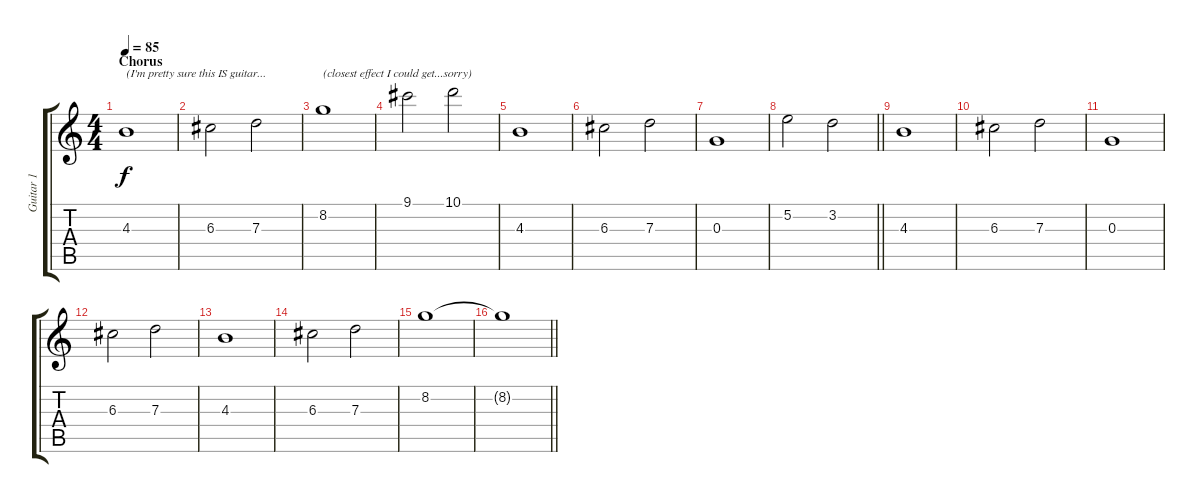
\track ("Guitar 1" "Guitar 1") {instrument electricguitarclean}
\staff {score tabs}
\tuning (E4 B3 G3 D3 A2 E2) {hide}
\ts (4 4)
\section ("" "Chorus")
\tempo 85
\clef g2
\ks c
4.3.1{txt "(I'm pretty sure this IS guitar..." dy f volume 11 instrument pad6metallic} |
6.3.2{volume 11 instrument pad6metallic} 7.3.2 |
8.2.1{txt "(closest effect I could get...sorry)" volume 11 instrument pad6metallic} |
9.1.2{volume 11 instrument pad6metallic} 10.1.2 |
4.3.1{volume 11 instrument pad6metallic} |
6.3.2{volume 11 instrument pad6metallic} 7.3.2 |
0.3.1{volume 11 instrument pad6metallic} |
\barLineRight lightlight
5.2.2{volume 11 instrument pad6metallic} 3.2.2 |
4.3.1{volume 11 instrument pad6metallic} |
6.3.2{volume 11 instrument pad6metallic} 7.3.2 |
0.3.1{volume 11 instrument pad6metallic} |
6.3.2{volume 11 instrument pad6metallic} 7.3.2 |
4.3.1{volume 11 instrument pad6metallic} |
6.3.2{volume 11 instrument pad6metallic} 7.3.2 |
8.2.1{volume 11 instrument pad6metallic} |
\barLineRight lightlight
8.2{t}.1{instrument pad6metallic}
